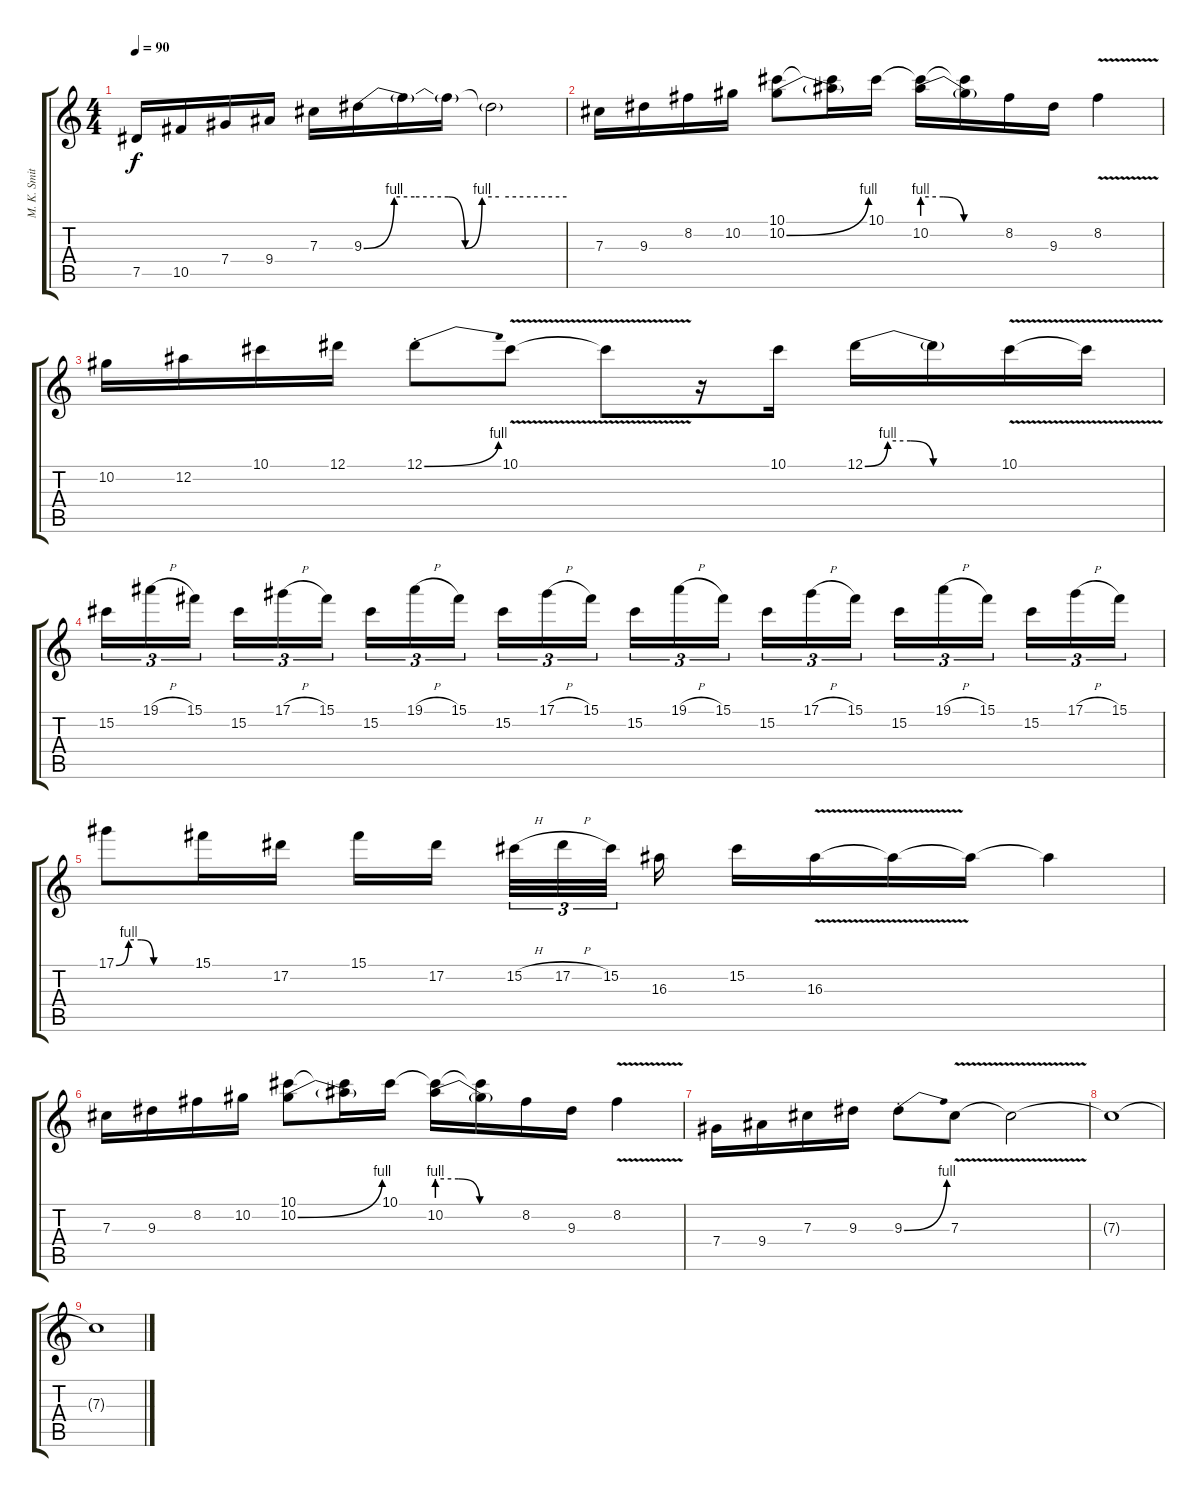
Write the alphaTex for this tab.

\track ("M. K. Smith (Solo)" "M. K. Smit") {instrument distortionguitar}
\staff {score tabs}
\tuning (Eb4 Bb3 Gb3 Db3 Ab2 Eb2) {hide}
\ts (4 4)
\tempo 90
\clef g2
\ks c
7.5.16{dy f} 10.5.16 7.4.16 9.4.16 7.3.16 9.3{be (custom 0 0 9 4 15 4 25 4 30 0 35 4 40 4 60 4)}.16 9.3{t}.16 9.3{t}.16 9.3{t}.2 |
7.3.16 9.3.16 8.2.16 10.2.16 (10.1 10.2{be (bend 0 0 60 4)}).8 (10.1{t} 10.2{t}).16 10.1.16 (10.1{t} 10.2{be (custom 0 4 15 4 30 0 60 0)}).16 (10.1{t} 10.2{t}).16 8.2.16 9.3.16 8.2{v}.4 |
10.2.16 12.2.16 10.1.16 12.1.16 12.1{be (bend 0 0 60 4) st}.8 10.1{v}.8 10.1{t}.8 r.16 10.1.16 12.1{be (custom 0 0 10 4 20 4 30 0 60 0)}.16 12.1{t}.16 10.1{v}.16 10.1{t}.16 |
15.2.16{tu (3 2)} 19.1{h}.16{tu (3 2)} 15.1.16{tu (3 2) beam splitsecondary} 15.2.16{tu (3 2)} 17.1{h}.16{tu (3 2)} 15.1.16{tu (3 2)} 15.2.16{tu (3 2)} 19.1{h}.16{tu (3 2)} 15.1.16{tu (3 2) beam splitsecondary} 15.2.16{tu (3 2)} 17.1{h}.16{tu (3 2)} 15.1.16{tu (3 2)} 15.2.16{tu (3 2)} 19.1{h}.16{tu (3 2)} 15.1.16{tu (3 2) beam splitsecondary} 15.2.16{tu (3 2)} 17.1{h}.16{tu (3 2)} 15.1.16{tu (3 2)} 15.2.16{tu (3 2)} 19.1{h}.16{tu (3 2)} 15.1.16{tu (3 2) beam splitsecondary} 15.2.16{tu (3 2)} 17.1{h}.16{tu (3 2)} 15.1.16{tu (3 2)} |
17.1{be (custom 0 0 10 4 20 4 30 0 60 0)}.8 15.1.16 17.2.16 15.1.16 17.2.16{beam splitsecondary} 15.2{h}.32{tu (3 2)} 17.2{h}.32{tu (3 2)} 15.2.32{tu (3 2) beam splitsecondary} 16.3.16 15.2.16 16.3{v}.16 16.3{t}.16 16.3{t}.16 16.3{t}.4 |
7.3.16 9.3.16 8.2.16 10.2.16 (10.1 10.2{be (bend 0 0 60 4)}).8 (10.1{t} 10.2{t}).16 10.1.16 (10.1{t} 10.2{be (custom 0 4 15 4 30 0 60 0)}).16 (10.1{t} 10.2{t}).16 8.2.16 9.3.16 8.2{v}.4 |
7.4.16 9.4.16 7.3.16 9.3.16 9.3{be (bend 0 0 60 4) st}.8 7.3{v}.8 7.3{t}.2 |
7.3{t}.1{volume 0} |
7.3{t}.1
